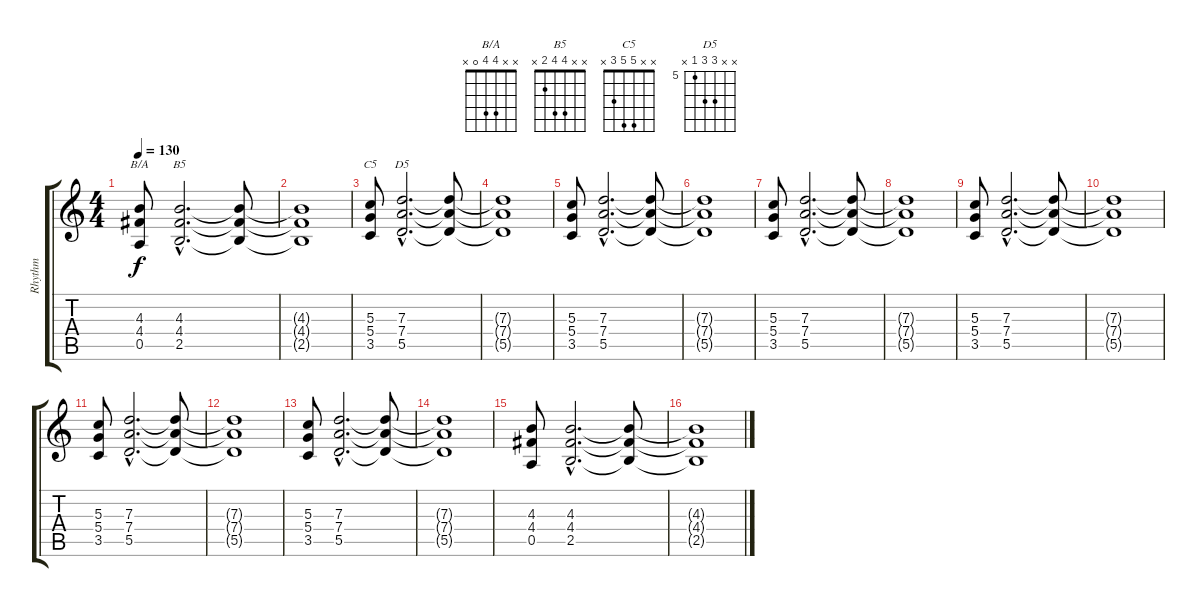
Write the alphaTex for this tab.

\track ("Rhythm" "Rhythm") {instrument overdrivenguitar}
\staff {score tabs}
\tuning (E4 B3 G3 D3 A2 E2) {hide}
\chord ("B/A" x x 4 4 0 x)
\chord ("B5" x x 4 4 2 x)
\chord ("C5" x x 5 5 3 x)
\chord ("D5" x x 7 7 5 x) {firstfret 5}
\ts (4 4)
\tempo 130
\clef g2
\ks c
(4.3 4.4 0.5).8{ch "B/A" dy f} (4.3{hac} 4.4{hac} 2.5{hac}).2{d ch "B5"} (4.3{t} 4.4{t} 2.5{t}).8 |
(4.3{t} 4.4{t} 2.5{t}).1 |
(5.3 5.4 3.5).8{ch "C5"} (7.3{hac} 7.4{hac} 5.5{hac}).2{d ch "D5"} (7.3{t} 7.4{t} 5.5{t}).8 |
(7.3{t} 7.4{t} 5.5{t}).1 |
(5.3 5.4 3.5).8 (7.3{hac} 7.4{hac} 5.5{hac}).2{d} (7.3{t} 7.4{t} 5.5{t}).8 |
(7.3{t} 7.4{t} 5.5{t}).1 |
(5.3 5.4 3.5).8 (7.3{hac} 7.4{hac} 5.5{hac}).2{d} (7.3{t} 7.4{t} 5.5{t}).8 |
(7.3{t} 7.4{t} 5.5{t}).1 |
(5.3 5.4 3.5).8 (7.3{hac} 7.4{hac} 5.5{hac}).2{d} (7.3{t} 7.4{t} 5.5{t}).8 |
(7.3{t} 7.4{t} 5.5{t}).1 |
(5.3 5.4 3.5).8 (7.3{hac} 7.4{hac} 5.5{hac}).2{d} (7.3{t} 7.4{t} 5.5{t}).8 |
(7.3{t} 7.4{t} 5.5{t}).1 |
(5.3 5.4 3.5).8 (7.3{hac} 7.4{hac} 5.5{hac}).2{d} (7.3{t} 7.4{t} 5.5{t}).8 |
(7.3{t} 7.4{t} 5.5{t}).1 |
(4.3 4.4 0.5).8 (4.3{hac} 4.4{hac} 2.5{hac}).2{d} (4.3{t} 4.4{t} 2.5{t}).8 |
(4.3{t} 4.4{t} 2.5{t}).1
